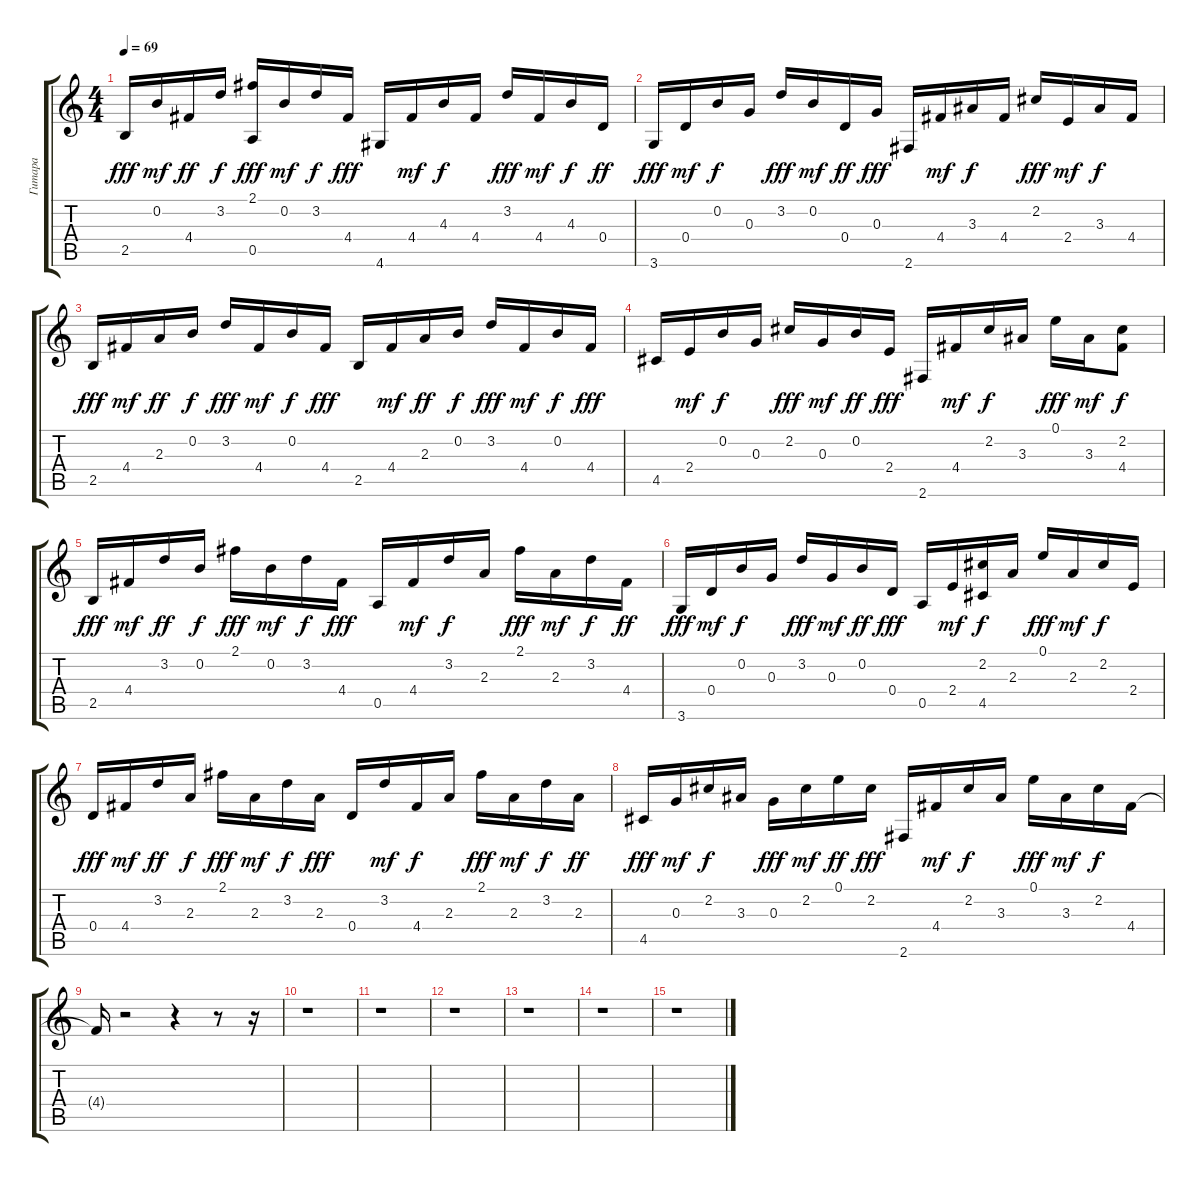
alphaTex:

\track ("Гитара" "Гитара") {instrument electricguitarclean}
\staff {score tabs}
\tuning (E4 B3 G3 D3 A2 E2) {hide}
\ts (4 4)
\tempo 69
\clef g2
\ks c
2.5.16{dy fff} 0.2.16{dy mf} 4.4.16{dy ff} 3.2.16{dy f} (2.1 0.5).16{dy fff} 0.2.16{dy mf} 3.2.16{dy f} 4.4.16{dy fff} 4.6.16 4.4.16{dy mf} 4.3.16{dy f} 4.4.16 3.2.16{dy fff} 4.4.16{dy mf} 4.3.16{dy f} 0.4.16{dy ff} |
3.6.16{dy fff} 0.4.16{dy mf} 0.2.16{dy f} 0.3.16 3.2.16{dy fff} 0.2.16{dy mf} 0.4.16{dy ff} 0.3.16{dy fff} 2.6.16 4.4.16{dy mf} 3.3.16{dy f} 4.4.16 2.2.16{dy fff} 2.4.16{dy mf} 3.3.16{dy f} 4.4.16 |
2.5.16{dy fff} 4.4.16{dy mf} 2.3.16{dy ff} 0.2.16{dy f} 3.2.16{dy fff} 4.4.16{dy mf} 0.2.16{dy f} 4.4.16{dy fff} 2.5.16 4.4.16{dy mf} 2.3.16{dy ff} 0.2.16{dy f} 3.2.16{dy fff} 4.4.16{dy mf} 0.2.16{dy f} 4.4.16{dy fff} |
4.5.16 2.4.16{dy mf} 0.2.16{dy f} 0.3.16 2.2.16{dy fff} 0.3.16{dy mf} 0.2.16{dy ff} 2.4.16{dy fff} 2.6.16 4.4.16{dy mf} 2.2.16{dy f} 3.3.16 0.1.16{dy fff} 3.3.16{dy mf} (2.2 4.4).8{dy f} |
2.5.16{dy fff} 4.4.16{dy mf} 3.2.16{dy ff} 0.2.16{dy f} 2.1.16{dy fff} 0.2.16{dy mf} 3.2.16{dy f} 4.4.16{dy fff} 0.5.16 4.4.16{dy mf} 3.2.16{dy f} 2.3.16 2.1.16{dy fff} 2.3.16{dy mf} 3.2.16{dy f} 4.4.16{dy ff} |
3.6.16{dy fff} 0.4.16{dy mf} 0.2.16{dy f} 0.3.16 3.2.16{dy fff} 0.3.16{dy mf} 0.2.16{dy ff} 0.4.16{dy fff} 0.5.16 2.4.16{dy mf} (2.2 4.5).16{dy f} 2.3.16 0.1.16{dy fff} 2.3.16{dy mf} 2.2.16{dy f} 2.4.16 |
0.4.16{dy fff} 4.4.16{dy mf} 3.2.16{dy ff} 2.3.16{dy f} 2.1.16{dy fff} 2.3.16{dy mf} 3.2.16{dy f} 2.3.16{dy fff} 0.4.16 3.2.16{dy mf} 4.4.16{dy f} 2.3.16 2.1.16{dy fff} 2.3.16{dy mf} 3.2.16{dy f} 2.3.16{dy ff} |
4.5.16{dy fff} 0.3.16{dy mf} 2.2.16{dy f} 3.3.16 0.3.16{dy fff} 2.2.16{dy mf} 0.1.16{dy ff} 2.2.16{dy fff} 2.6.16 4.4.16{dy mf} 2.2.16{dy f} 3.3.16 0.1.16{dy fff} 3.3.16{dy mf} 2.2.16{dy f} 4.4.16 |
4.4{t}.16 r.2 r.4 r.8 r.16 |
r.1 |
r.1 |
r.1 |
r.1 |
r.1 |
r.1
